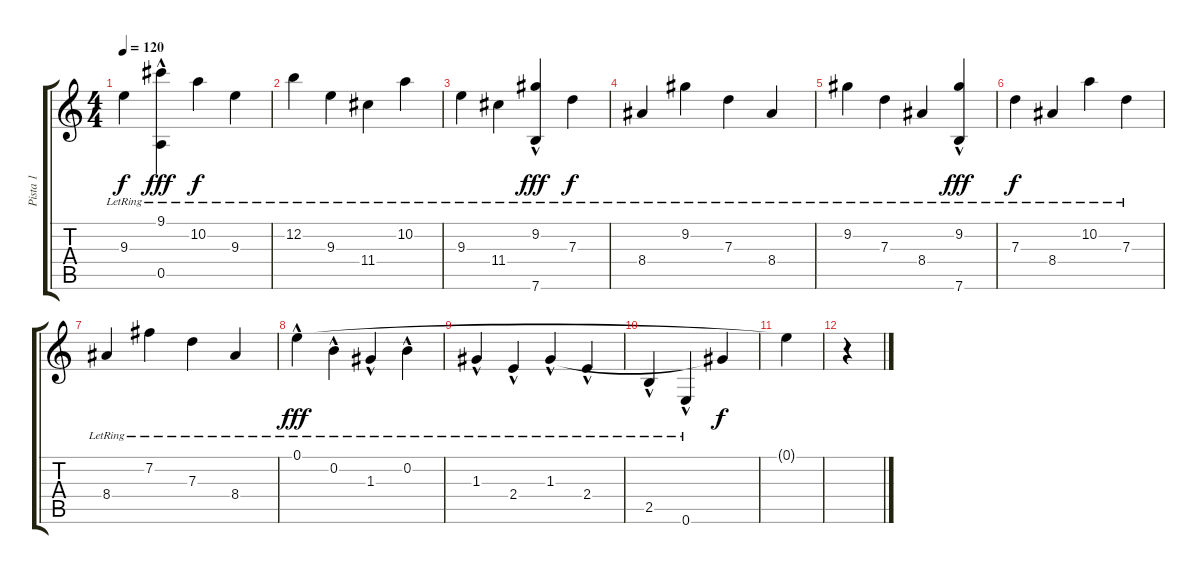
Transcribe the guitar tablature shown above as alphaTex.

\track ("Pista 1" "Pista 1") {instrument acousticguitarnylon}
\staff {score tabs}
\tuning (E4 B3 G3 D3 A2 E2) {hide}
\ts (4 4)
\tempo 120
\clef g2
\ks c
9.3{lr}.4{dy f} (9.1{hac lr} 0.5{lr}).4{dy fff} 10.2{lr}.4{dy f} 9.3{lr}.4 |
12.2{lr}.4 9.3{lr}.4 11.4{lr}.4 10.2{lr}.4 |
9.3{lr}.4 11.4{lr}.4 (9.2{hac lr} 7.6{lr}).4{dy fff} 7.3{lr}.4{dy f} |
8.4{lr}.4 9.2{lr}.4 7.3{lr}.4 8.4{lr}.4 |
9.2{lr}.4 7.3{lr}.4 8.4{lr}.4 (9.2{hac lr} 7.6{lr}).4{dy fff} |
7.3{lr}.4{dy f} 8.4{lr}.4 10.2{lr}.4 7.3{lr}.4 |
8.4{lr}.4 7.2{lr}.4 7.3{lr}.4 8.4{lr}.4 |
0.1{hac lr}.4{dy fff} 0.2{hac lr}.4 1.3{hac lr}.4 0.2{hac lr}.4 |
1.3{hac lr}.4 2.4{hac lr}.4 1.3{hac lr}.4 2.4{hac lr}.4 |
2.5{hac lr}.4 0.6{hac lr}.4 1.3{t}.4{dy f} |
0.1{t}.4 |
r.4
